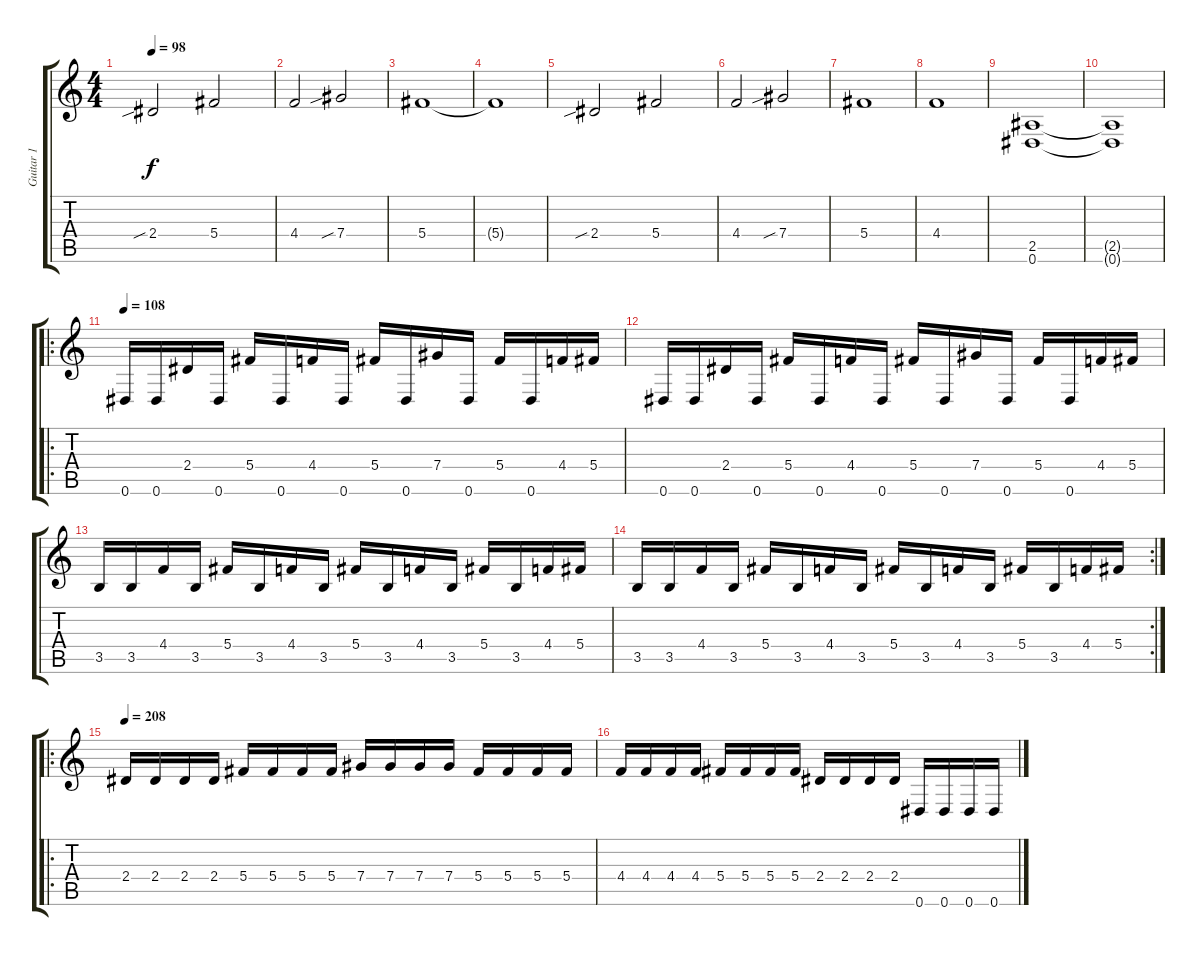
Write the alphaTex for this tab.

\track ("Guitar 1" "Guitar 1") {instrument distortionguitar}
\staff {score tabs}
\tuning (Eb4 Bb3 Gb3 Db3 Ab2 Eb2) {hide}
\ts (4 4)
\tempo 98
\clef g2
\ks c
2.4{sib}.2{dy f instrument distortionguitar} 5.4.2 |
4.4.2 7.4{sib}.2 |
5.4.1 |
5.4{t}.1 |
2.4{sib}.2 5.4.2 |
4.4.2 7.4{sib}.2 |
5.4.1 |
4.4.1 |
(2.5 0.6).1 |
(2.5{t} 0.6{t}).1 |
\ro
\tempo 108
0.6.16 0.6.16 2.4.16 0.6.16 5.4.16 0.6.16 4.4.16 0.6.16 5.4.16 0.6.16 7.4.16 0.6.16 5.4.16 0.6.16 4.4.16 5.4.16 |
0.6.16 0.6.16 2.4.16 0.6.16 5.4.16 0.6.16 4.4.16 0.6.16 5.4.16 0.6.16 7.4.16 0.6.16 5.4.16 0.6.16 4.4.16 5.4.16 |
3.5.16 3.5.16 4.4.16 3.5.16 5.4.16 3.5.16 4.4.16 3.5.16 5.4.16 3.5.16 4.4.16 3.5.16 5.4.16 3.5.16 4.4.16 5.4.16 |
\rc 2
3.5.16 3.5.16 4.4.16 3.5.16 5.4.16 3.5.16 4.4.16 3.5.16 5.4.16 3.5.16 4.4.16 3.5.16 5.4.16 3.5.16 4.4.16 5.4.16 |
\ro
\tempo 208
2.4.16 2.4.16 2.4.16 2.4.16 5.4.16 5.4.16 5.4.16 5.4.16 7.4.16 7.4.16 7.4.16 7.4.16 5.4.16 5.4.16 5.4.16 5.4.16 |
4.4.16 4.4.16 4.4.16 4.4.16 5.4.16 5.4.16 5.4.16 5.4.16 2.4.16 2.4.16 2.4.16 2.4.16 0.6.16 0.6.16 0.6.16 0.6.16
